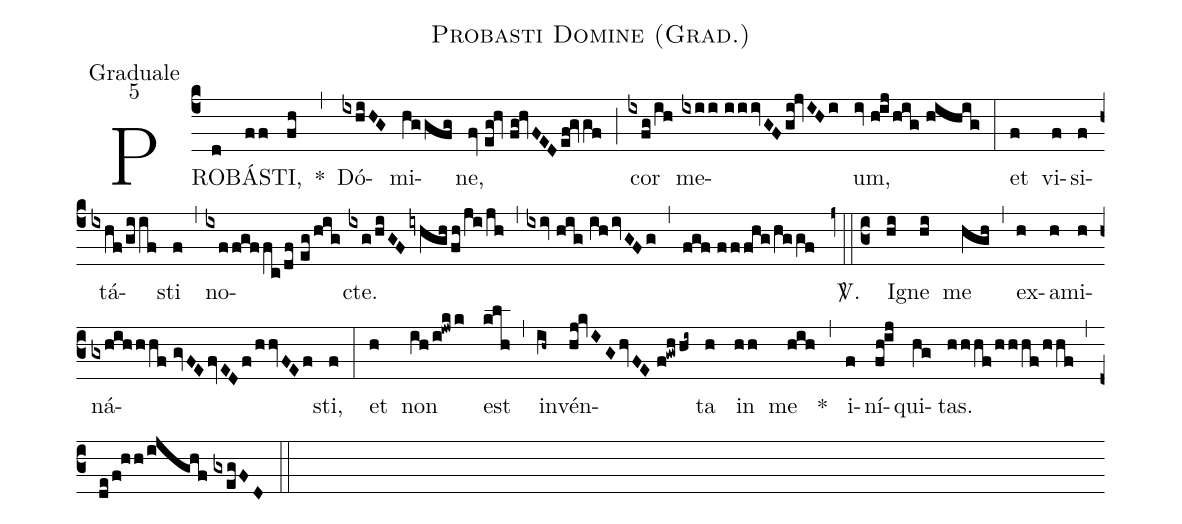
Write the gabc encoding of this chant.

name:Probasti Domine (Grad.);
office-part:Graduale;
mode:5;
%%
(c4) PRO(d)BÁ(ff)STI,(fh) *(,) Dó(ixhiHG)mi(hggfg)ne,(fv//eg!hv//fg!hvFED/ef!gvgf) (;) cor(ixfg/ih) me(ixii//iiivGF/gi!jvIHi)um,(iv//h!ij/hig//hihig) (:) et(f) vi(f)si(f)tá(ixhf/giif)sti(f) (,) no(ixffgffc/df//eg/hig)cte.(ixg/hiGFiyhgh/fh/ji/jh) (,) (ixiv///hig//ih/ivGFg) (,) (fgf//fffhg/hggf) <sp>V/</sp>.(z0::c3) I(hi)gne(hi) me(hgh) (,) ex(h)a(h)mi(h)ná(gxhihhhf//gvFE/fvED/f/hhvFEf)sti,(f) (:) et(h) non(ih/i!jwkk) est(klh) (,) in(ih~)vén(hj!kvIG/hvFE//f!gwhhi~)ta(h) in(hh) me(hih) *(,) i(f)ní(fh!ij)qui(hg)tas.(hhhf/hhhf/hhf) (,) (de/f!hh/ijghf//gxegFD) (::)
